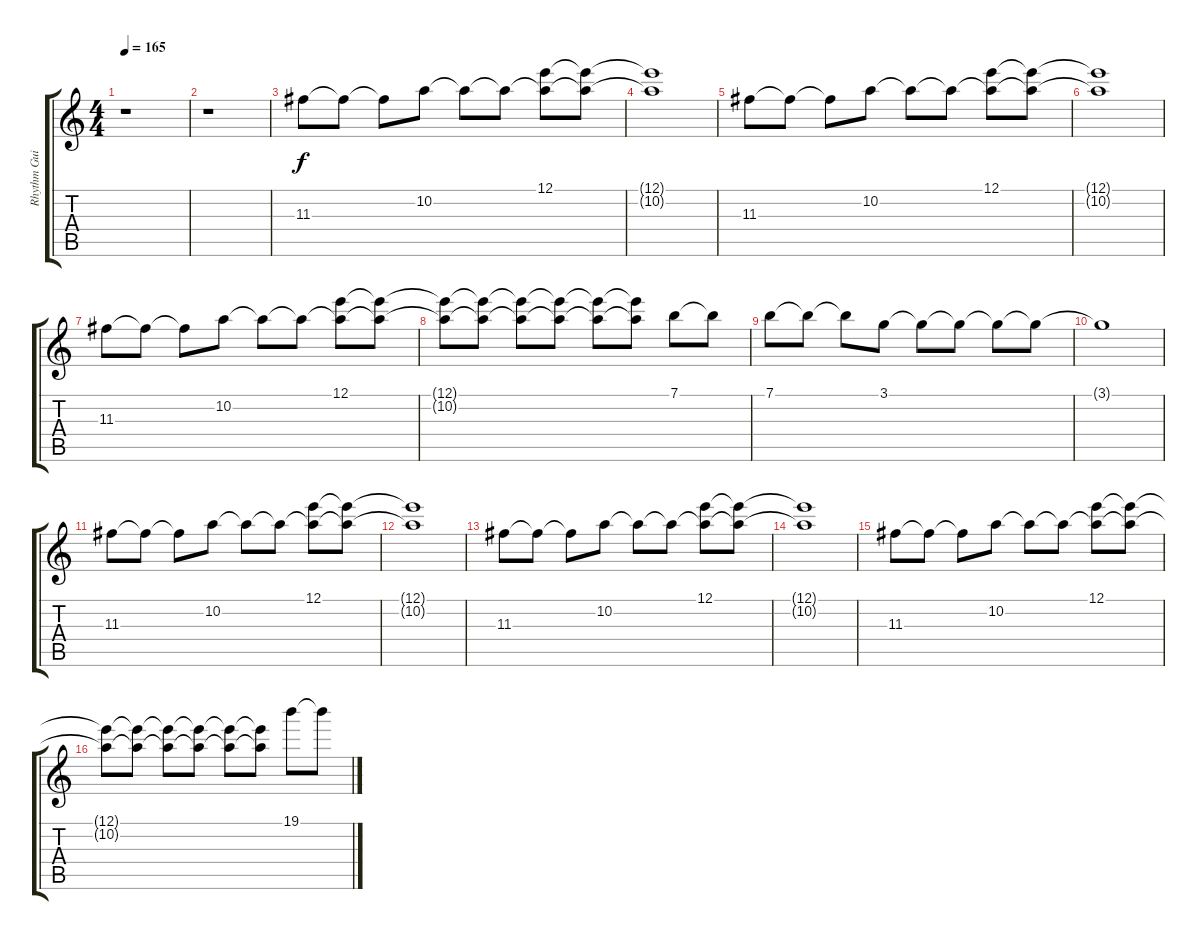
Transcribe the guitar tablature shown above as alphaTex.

\track ("Rhythm Guitar" "Rhythm Gui") {instrument distortionguitar}
\staff {score tabs}
\tuning (E4 B3 G3 D3 A2 D2) {hide}
\ts (4 4)
\tempo 165
\clef g2
\ks c
r.1{dy f} |
r.1 |
11.3.8 11.3{t}.8 11.3{t}.8 10.2.8 10.2{t}.8 10.2{t}.8 (12.1 10.2{t}).8 (12.1{t} 10.2{t}).8 |
(12.1{t} 10.2{t}).1 |
11.3.8 11.3{t}.8 11.3{t}.8 10.2.8 10.2{t}.8 10.2{t}.8 (12.1 10.2{t}).8 (12.1{t} 10.2{t}).8 |
(12.1{t} 10.2{t}).1 |
11.3.8 11.3{t}.8 11.3{t}.8 10.2.8 10.2{t}.8 10.2{t}.8 (12.1 10.2{t}).8 (12.1{t} 10.2{t}).8 |
(12.1{t} 10.2{t}).8 (12.1{t} 10.2{t}).8 (12.1{t} 10.2{t}).8 (12.1{t} 10.2{t}).8 (12.1{t} 10.2{t}).8 (12.1{t} 10.2{t}).8 7.1.8 7.1{t}.8 |
7.1.8 7.1{t}.8 7.1{t}.8 3.1.8 3.1{t}.8 3.1{t}.8 3.1{t}.8 3.1{t}.8 |
3.1{t}.1 |
11.3.8 11.3{t}.8 11.3{t}.8 10.2.8 10.2{t}.8 10.2{t}.8 (12.1 10.2{t}).8 (12.1{t} 10.2{t}).8 |
(12.1{t} 10.2{t}).1 |
11.3.8 11.3{t}.8 11.3{t}.8 10.2.8 10.2{t}.8 10.2{t}.8 (12.1 10.2{t}).8 (12.1{t} 10.2{t}).8 |
(12.1{t} 10.2{t}).1 |
11.3.8 11.3{t}.8 11.3{t}.8 10.2.8 10.2{t}.8 10.2{t}.8 (12.1 10.2{t}).8 (12.1{t} 10.2{t}).8 |
(12.1{t} 10.2{t}).8 (12.1{t} 10.2{t}).8 (12.1{t} 10.2{t}).8 (12.1{t} 10.2{t}).8 (12.1{t} 10.2{t}).8 (12.1{t} 10.2{t}).8 19.1.8 19.1{t}.8
